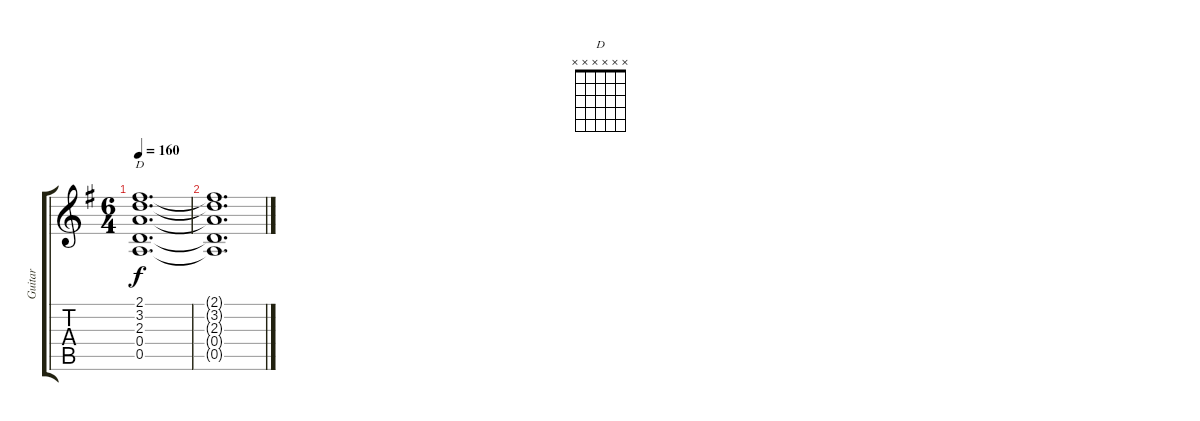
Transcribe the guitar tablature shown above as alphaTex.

\track ("Guitar" "Guitar") {instrument electricguitarclean}
\staff {score tabs}
\tuning (E4 B3 G3 D3 A2 E2) {hide}
\chord ("D" x x x x x x)
\ts (6 4)
\tempo 160
\clef g2
\ks g
(2.1 3.2 2.3 0.4 0.5).1{d ch "D" dy f} |
(2.1{t} 3.2{t} 2.3{t} 0.4{t} 0.5{t}).1{d}
